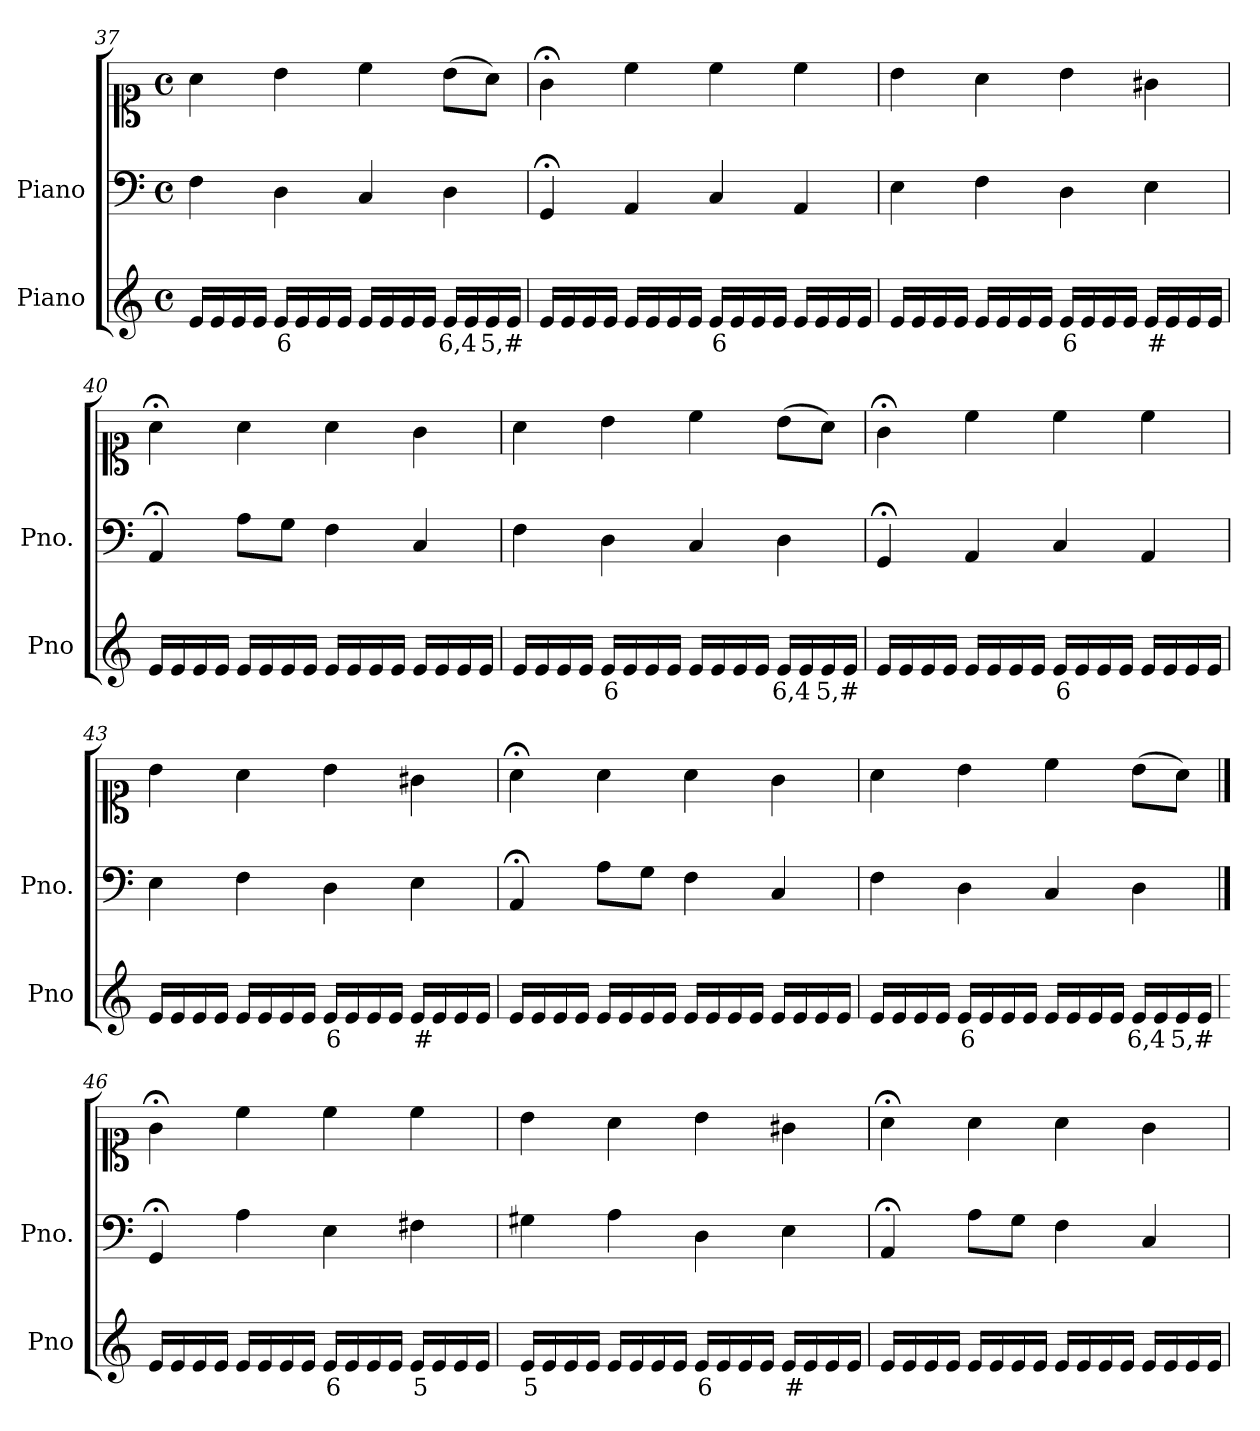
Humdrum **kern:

**kern	**text	**kern	**kern
*part2	*part2	*part1	*part1
*staff3	*staff3	*staff2	*staff1
*I"Piano	*	*I"Piano	*
*I'Pno	*	*I'Pno.	*
*clefG2	*	*clefF4	*clefC1
*k[]	*	*k[]	*k[]
*M4/4	*	*M4/4	*M4/4
*met(c)	*	*met(c)	*met(c)
=37	=37	=37	=37
16e/LL	.	4F\	4a\
16e/	.	.	.
16e/	.	.	.
16e/JJ	.	.	.
!	!LO:LY:b	!	!
16e/LL	6	4D\	4b\
16e/	.	.	.
16e/	.	.	.
16e/JJ	.	.	.
16e/LL	.	4C/	4cc\
16e/	.	.	.
16e/	.	.	.
16e/JJ	.	.	.
!	!LO:LY:b	!	!
16e/LL	6,4	4D\	(>8b\L
16e/	.	.	.
!	!LO:LY:b	!	!
16e/	5,#	.	8a\J)
16e/JJ	.	.	.
=38	=38	=38	=38
16e/LL	.	4GG;</	4g;<\
16e/	.	.	.
16e/	.	.	.
16e/JJ	.	.	.
16e/LL	.	4AA/	4cc\
16e/	.	.	.
16e/	.	.	.
16e/JJ	.	.	.
!	!LO:LY:b	!	!
16e/LL	6	4C/	4cc\
16e/	.	.	.
16e/	.	.	.
16e/JJ	.	.	.
16e/LL	.	4AA/	4cc\
16e/	.	.	.
16e/	.	.	.
16e/JJ	.	.	.
=39	=39	=39	=39
16e/LL	.	4E\	4b\
16e/	.	.	.
16e/	.	.	.
16e/JJ	.	.	.
16e/LL	.	4F\	4a\
16e/	.	.	.
16e/	.	.	.
16e/JJ	.	.	.
!	!LO:LY:b	!	!
16e/LL	6	4D\	4b\
16e/	.	.	.
16e/	.	.	.
16e/JJ	.	.	.
!	!LO:LY:b	!	!
16e/LL	#	4E\	4g#X\
16e/	.	.	.
16e/	.	.	.
16e/JJ	.	.	.
=40	=40	=40	=40
16e/LL	.	4AA;</	4a;<\
16e/	.	.	.
16e/	.	.	.
16e/JJ	.	.	.
16e/LL	.	8A\L	4a\
16e/	.	.	.
!	!LO:LY:b	!	!
16e/	_	8G\J	.
16e/JJ	.	.	.
16e/LL	.	4F\	4a\
16e/	.	.	.
16e/	.	.	.
16e/JJ	.	.	.
16e/LL	.	4C/	4g\
16e/	.	.	.
16e/	.	.	.
16e/JJ	.	.	.
=41	=41	=41	=41
16e/LL	.	4F\	4a\
16e/	.	.	.
16e/	.	.	.
16e/JJ	.	.	.
!	!LO:LY:b	!	!
16e/LL	6	4D\	4b\
16e/	.	.	.
16e/	.	.	.
16e/JJ	.	.	.
16e/LL	.	4C/	4cc\
16e/	.	.	.
16e/	.	.	.
16e/JJ	.	.	.
!	!LO:LY:b	!	!
16e/LL	6,4	4D\	(>8b\L
16e/	.	.	.
!	!LO:LY:b	!	!
16e/	5,#	.	8a\J)
16e/JJ	.	.	.
=42	=42	=42	=42
16e/LL	.	4GG;</	4g;<\
16e/	.	.	.
16e/	.	.	.
16e/JJ	.	.	.
16e/LL	.	4AA/	4cc\
16e/	.	.	.
16e/	.	.	.
16e/JJ	.	.	.
!	!LO:LY:b	!	!
16e/LL	6	4C/	4cc\
16e/	.	.	.
16e/	.	.	.
16e/JJ	.	.	.
16e/LL	.	4AA/	4cc\
16e/	.	.	.
16e/	.	.	.
16e/JJ	.	.	.
=43	=43	=43	=43
16e/LL	.	4E\	4b\
16e/	.	.	.
16e/	.	.	.
16e/JJ	.	.	.
16e/LL	.	4F\	4a\
16e/	.	.	.
16e/	.	.	.
16e/JJ	.	.	.
!	!LO:LY:b	!	!
16e/LL	6	4D\	4b\
16e/	.	.	.
16e/	.	.	.
16e/JJ	.	.	.
!	!LO:LY:b	!	!
16e/LL	#	4E\	4g#X\
16e/	.	.	.
16e/	.	.	.
16e/JJ	.	.	.
=44	=44	=44	=44
16e/LL	.	4AA;</	4a;<\
16e/	.	.	.
16e/	.	.	.
16e/JJ	.	.	.
16e/LL	.	8A\L	4a\
16e/	.	.	.
!	!LO:LY:b	!	!
16e/	_	8G\J	.
16e/JJ	.	.	.
16e/LL	.	4F\	4a\
16e/	.	.	.
16e/	.	.	.
16e/JJ	.	.	.
16e/LL	.	4C/	4g\
16e/	.	.	.
16e/	.	.	.
16e/JJ	.	.	.
=45	=45	=45	=45
16e/LL	.	4F\	4a\
16e/	.	.	.
16e/	.	.	.
16e/JJ	.	.	.
!	!LO:LY:b	!	!
16e/LL	6	4D\	4b\
16e/	.	.	.
16e/	.	.	.
16e/JJ	.	.	.
16e/LL	.	4C/	4cc\
16e/	.	.	.
16e/	.	.	.
16e/JJ	.	.	.
!	!LO:LY:b	!	!
16e/LL	6,4	4D\	(>8b\L
16e/	.	.	.
!	!LO:LY:b	!	!
16e/	5,#	.	8a\J)
16e/JJ	.	.	.
=46	==46	==46	==46
16e/LL	.	4GG;</	4g;<\
16e/	.	.	.
16e/	.	.	.
16e/JJ	.	.	.
16e/LL	.	4A\	4cc\
16e/	.	.	.
16e/	.	.	.
16e/JJ	.	.	.
!	!LO:LY:b	!	!
16e/LL	6	4E\	4cc\
16e/	.	.	.
16e/	.	.	.
16e/JJ	.	.	.
!	!LO:LY:b	!	!
16e/LL	5	4F#X\	4cc\
16e/	.	.	.
16e/	.	.	.
16e/JJ	.	.	.
=47	=47	=47	=47
!	!LO:LY:b	!	!
16e/LL	5	4G#X\	4b\
16e/	.	.	.
16e/	.	.	.
16e/JJ	.	.	.
16e/LL	.	4A\	4a\
16e/	.	.	.
16e/	.	.	.
16e/JJ	.	.	.
!	!LO:LY:b	!	!
16e/LL	6	4D\	4b\
16e/	.	.	.
16e/	.	.	.
16e/JJ	.	.	.
!	!LO:LY:b	!	!
16e/LL	#	4E\	4g#X\
16e/	.	.	.
16e/	.	.	.
16e/JJ	.	.	.
=48	=48	=48	=48
16e/LL	.	4AA;</	4a;<\
16e/	.	.	.
16e/	.	.	.
16e/JJ	.	.	.
16e/LL	.	8A\L	4a\
16e/	.	.	.
!	!LO:LY:b	!	!
16e/	_	8G\J	.
16e/JJ	.	.	.
16e/LL	.	4F\	4a\
16e/	.	.	.
16e/	.	.	.
16e/JJ	.	.	.
16e/LL	.	4C/	4g\
16e/	.	.	.
16e/	.	.	.
16e/JJ	.	.	.
=	=	=	=
*-	*-	*-	*-
